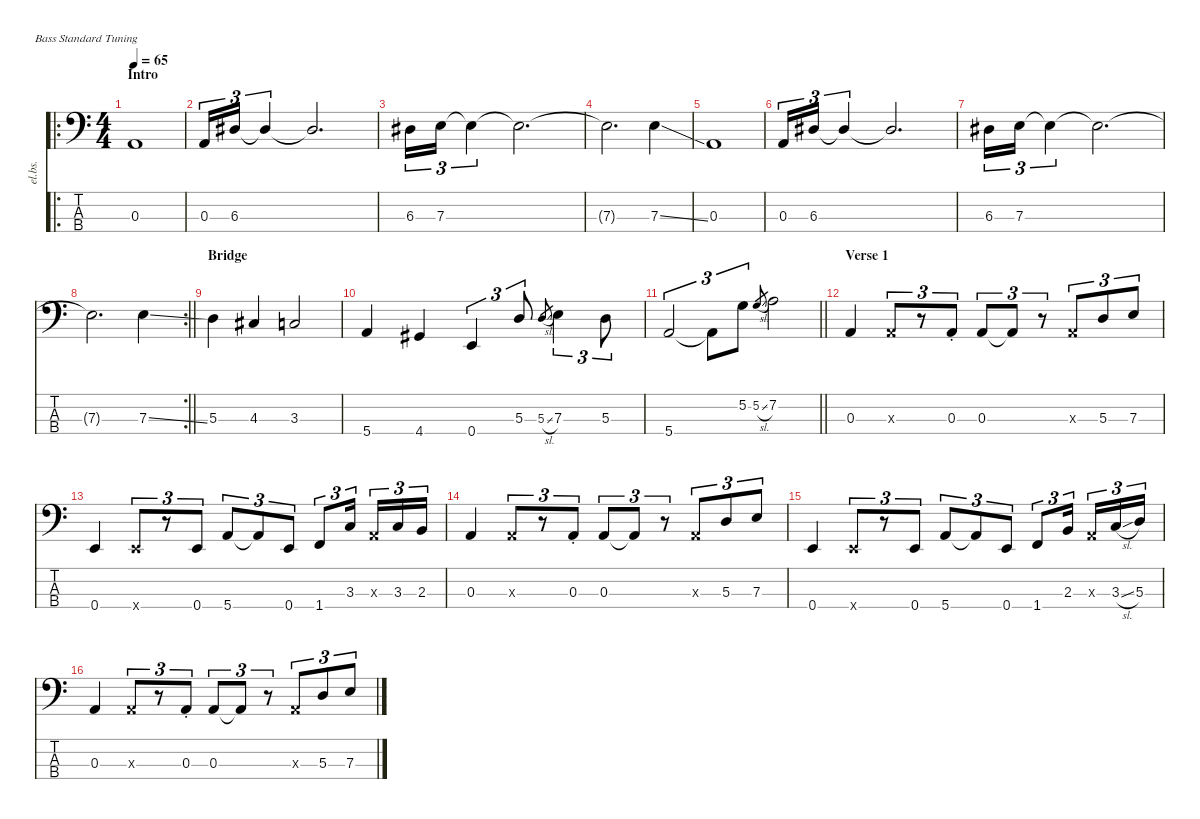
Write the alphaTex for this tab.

\defaultSystemsLayout 4
\hideDynamics
\bracketExtendMode nobrackets
\otherSystemsTrackNameOrientation horizontal
\track ("Bass" "el.bs.") {instrument electricbassfinger}
\staff {score tabs}
\tuning (G2 D2 A1 E1)
\ro
\ts (4 4)
\beaming (8 2 2 2 2)
\section ("" "Intro")
\tempo 65
\clef f4
\ks c
0.3.1{dy fff instrument electricbassfinger beam Up} |
0.3.16{tu (3 2) dy ff beam Up} 6.3{acc #}.16{tu (3 2) beam Up} 6.3{t acc #}.4{tu (3 2) dy f beam Up} 6.3{t acc #}.2{d beam Up} |
6.3{acc #}.16{tu (3 2) dy ff beam Down} 7.3.16{tu (3 2) dy f beam Down} 7.3{t}.4{tu (3 2) beam Down} 7.3{t}.2{d beam Down} |
7.3{t}.2{d beam Down} 7.3{ss}.4{beam Down} |
0.3.1{dy fff beam Up} |
0.3.16{tu (3 2) dy ff beam Up} 6.3{acc #}.16{tu (3 2) beam Up} 6.3{t acc #}.4{tu (3 2) dy f beam Up} 6.3{t acc #}.2{d beam Up} |
6.3{acc #}.16{tu (3 2) dy ff beam Down} 7.3.16{tu (3 2) dy f beam Down} 7.3{t}.4{tu (3 2) beam Down} 7.3{t}.2{d beam Down} |
\rc 2
\barLineRight lightlight
7.3{t}.2{d beam Down} 7.3{ss}.4{beam Down} |
\section ("" "Bridge")
5.3.4{beam Down} 4.3{acc #}.4{beam Up} 3.3.2{beam Up} |
5.4.4{beam Up} 4.4{acc #}.4{beam Up} 0.4.4{tu (3 2) beam Up} 5.3.8{tu (3 2) beam Up} 5.3{sl}.8{gr dy mf beam Up} 7.3.4{tu (3 2) dy f beam Down} 5.3.8{tu (3 2) beam Down} |
\barLineRight lightlight
5.4.2{tu (3 2) beam Up} 5.4{t}.8{tu (3 2) beam Down} 5.2.8{tu (3 2) beam Down} 5.2{sl}.8{gr dy mf beam Up} 7.2.2{dy f beam Down} |
\section ("" "Verse 1")
0.3.4{dy fff beam Up} 0.3{x}.8{tu (3 2) dy f beam Up} r.8{tu (3 2) beam Up} 0.3{st}.8{tu (3 2) dy fff beam Up} 0.3.8{tu (3 2) beam Up} 0.3{t}.8{tu (3 2) dy f beam Up} r.8{tu (3 2) beam Up} 0.3{x}.8{tu (3 2) dy ff beam Up} 5.3.8{tu (3 2) dy f beam Up} 7.3.8{tu (3 2) beam Up} |
0.4.4{dy fff beam Up} 0.4{x}.8{tu (3 2) dy f beam Up} r.8{tu (3 2) beam Up} 0.4.8{tu (3 2) beam Up} 5.4.8{tu (3 2) beam Up} 5.4{t}.8{tu (3 2) beam Up} 0.4.8{tu (3 2) dy ff beam Up} 1.4.8{tu (3 2) beam Up} 3.3.16{tu (3 2) dy f beam Up} 0.3{x}.16{tu (3 2) beam Up} 3.3.16{tu (3 2) dy ff beam Up} 2.3.16{tu (3 2) dy f beam Up} |
0.3.4{dy fff beam Up} 0.3{x}.8{tu (3 2) dy f beam Up} r.8{tu (3 2) beam Up} 0.3{st}.8{tu (3 2) dy fff beam Up} 0.3.8{tu (3 2) beam Up} 0.3{t}.8{tu (3 2) dy f beam Up} r.8{tu (3 2) beam Up} 0.3{x}.8{tu (3 2) dy ff beam Up} 5.3.8{tu (3 2) dy f beam Up} 7.3.8{tu (3 2) beam Up} |
0.4.4{dy fff beam Up} 0.4{x}.8{tu (3 2) dy f beam Up} r.8{tu (3 2) beam Up} 0.4.8{tu (3 2) beam Up} 5.4.8{tu (3 2) beam Up} 5.4{t}.8{tu (3 2) beam Up} 0.4.8{tu (3 2) dy ff beam Up} 1.4.8{tu (3 2) beam Up} 2.3.16{tu (3 2) dy f beam Up} 0.3{x}.16{tu (3 2) beam Up} 3.3{sl}.16{tu (3 2) beam Up} 5.3.16{tu (3 2) dy ff beam Up} |
0.3.4{dy fff beam Up} 0.3{x}.8{tu (3 2) dy f beam Up} r.8{tu (3 2) beam Up} 0.3{st}.8{tu (3 2) dy fff beam Up} 0.3.8{tu (3 2) beam Up} 0.3{t}.8{tu (3 2) dy f beam Up} r.8{tu (3 2) beam Up} 0.3{x}.8{tu (3 2) dy ff beam Up} 5.3.8{tu (3 2) dy f beam Up} 7.3.8{tu (3 2) beam Up}
